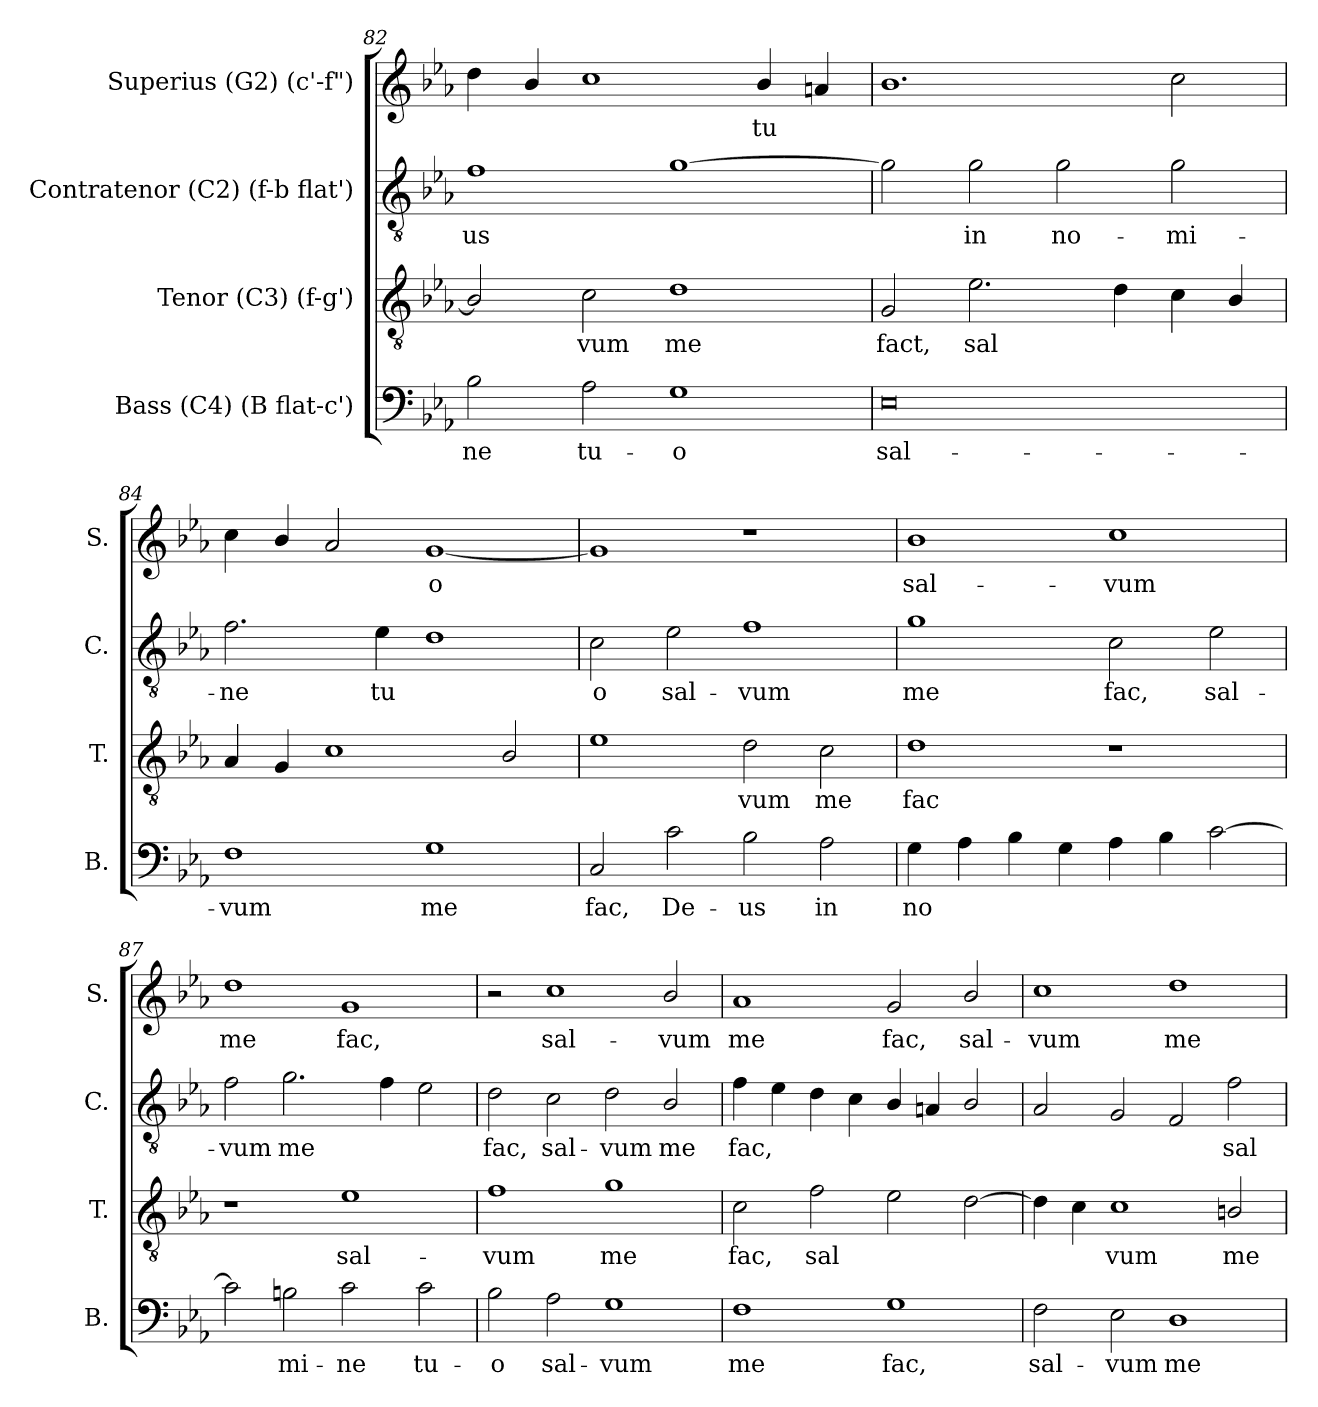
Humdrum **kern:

**kern	**text	**kern	**text	**kern	**text	**kern	**text
*part4	*part4	*part3	*part3	*part2	*part2	*part1	*part1
*staff4	*staff4	*staff3	*staff3	*staff2	*staff2	*staff1	*staff1
*I"Bass (C4)  (B flat-c')	*	*I"Tenor (C3)  (f-g')	*	*I"Contratenor (C2)  (f-b flat')	*	*I"Superius (G2)  (c'-f")	*
*I'B.	*	*I'T.	*	*I'C.	*	*I'S.	*
*clefF4	*	*clefGv2	*	*clefGv2	*	*clefG2	*
*k[b-e-a-]	*	*k[b-e-a-]	*	*k[b-e-a-]	*	*k[b-e-a-]	*
*E-:	*	*E-:	*	*E-:	*	*E-:	*
=82	=82	=82	=82	=82	=82	=82	=82
!	!LO:LY:b:cj	!	!LO:LY:b:cj	!	!LO:LY:b:cj	!	!LO:LY:b:cj
2B-\	-ne	2B-/]	--	1f	-us	4dd\	.
!	!	!	!	!	!	!	!LO:LY:b:cj
.	.	.	.	.	.	4b-/	.
!	!LO:LY:b:cj	!	!LO:LY:b:cj	!	!	!	!LO:LY:b:cj
2A-\	tu-	2c\	-vum	.	.	1cc	.
!	!LO:LY:b:cj	!	!LO:LY:b:cj	!	!LO:LY:b:cj	!	!
1G	-o	1d	me	[>1g	.	.	.
!	!	!	!	!	!	!	!LO:LY:b:cj
.	.	.	.	.	.	4b-/	tu-
!	!	!	!	!	!	!	!LO:LY:b:cj
.	.	.	.	.	.	4an/	--
=83	=83	=83	=83	=83	=83	=83	=83
!	!LO:LY:b:cj	!	!LO:LY:b:cj	!	!LO:LY:b:cj	!	!LO:LY:b:cj
0E-	sal-	2G/	fact,	2g\]	.	1.b-	--
!	!	!	!LO:LY:b:cj	!	!LO:LY:b:cj	!	!
.	.	2.e-\	sal-	2g\	in	.	.
!	!	!	!	!	!LO:LY:b:cj	!	!
.	.	.	.	2g\	no-	.	.
!	!	!	!LO:LY:b:cj	!	!	!	!
.	.	4d\	--	.	.	.	.
!	!	!	!LO:LY:b:cj	!	!LO:LY:b:cj	!	!LO:LY:b:cj
.	.	4c\	--	2g\	-mi-	2cc\	--
!	!	!	!LO:LY:b:cj	!	!	!	!
.	.	4B-/	--	.	.	.	.
!!LO:PB:g=z
=84	=84	=84	=84	=84	=84	=84	=84
!	!LO:LY:b:cj	!	!LO:LY:b:cj	!	!LO:LY:b:cj	!	!LO:LY:b:cj
1F	-vum	4A-/	--	2.f\	-ne	4cc\	--
!	!	!	!LO:LY:b:cj	!	!	!	!LO:LY:b:cj
.	.	4G/	--	.	.	4b-/	--
!	!	!	!LO:LY:b:cj	!	!	!	!LO:LY:b:cj
.	.	1c	--	.	.	2a-/	--
!	!	!	!	!	!LO:LY:b:cj	!	!
.	.	.	.	4e-\	tu-	.	.
!	!LO:LY:b:cj	!	!	!	!LO:LY:b:cj	!	!LO:LY:b:cj
1G	me	.	.	1d	--	[<1g	-o
!	!	!	!LO:LY:b:cj	!	!	!	!
.	.	2B-/	--	.	.	.	.
=85	=85	=85	=85	=85	=85	=85	=85
!	!LO:LY:b:cj	!	!LO:LY:b:cj	!	!LO:LY:b:cj	!	!LO:LY:b:cj
2C/	fac,	1e-	--	2c\	-o	1g]	.
!	!LO:LY:b:cj	!	!	!	!LO:LY:b:cj	!	!
2c\	De-	.	.	2e-\	sal-	.	.
!	!LO:LY:b:cj	!	!LO:LY:b:cj	!	!LO:LY:b:cj	!	!
2B-\	-us	2d\	-vum	1f	-vum	1r	.
!	!LO:LY:b:cj	!	!LO:LY:b:cj	!	!	!	!
2A-\	in	2c\	me	.	.	.	.
=86	=86	=86	=86	=86	=86	=86	=86
!	!LO:LY:b:cj	!	!LO:LY:b:cj	!	!LO:LY:b:cj	!	!LO:LY:b:cj
4G\	no-	1d	fac	1g	me	1b-	sal-
!	!LO:LY:b:cj	!	!	!	!	!	!
4A-\	--	.	.	.	.	.	.
!	!LO:LY:b:cj	!	!	!	!	!	!
4B-\	--	.	.	.	.	.	.
!	!LO:LY:b:cj	!	!	!	!	!	!
4G\	--	.	.	.	.	.	.
!	!LO:LY:b:cj	!	!	!	!LO:LY:b:cj	!	!LO:LY:b:cj
4A-\	--	1r	.	2c\	fac,	1cc	-vum
!	!LO:LY:b:cj	!	!	!	!	!	!
4B-\	--	.	.	.	.	.	.
!	!LO:LY:b:cj	!	!	!	!LO:LY:b:cj	!	!
[>2c\	--	.	.	2e-\	sal-	.	.
=87	=87	=87	=87	=87	=87	=87	=87
!	!LO:LY:b:cj	!	!	!	!LO:LY:b:cj	!	!LO:LY:b:cj
2c\]	--	1r	.	2f\	-vum	1dd	me
!	!LO:LY:b:cj	!	!	!	!LO:LY:b:cj	!	!
2Bn\	-mi-	.	.	2.g\	me	.	.
!	!LO:LY:b:cj	!	!LO:LY:b:cj	!	!	!	!LO:LY:b:cj
2c\	-ne	1e-	sal-	.	.	1g	fac,
!	!	!	!	!	!LO:LY:b:cj	!	!
.	.	.	.	4f\	.	.	.
!	!LO:LY:b:cj	!	!	!	!LO:LY:b:cj	!	!
2c\	tu-	.	.	2e-\	.	.	.
!!LO:LB:g=z
=88	=88	=88	=88	=88	=88	=88	=88
!	!LO:LY:b:cj	!	!LO:LY:b:cj	!	!LO:LY:b:cj	!	!
2B-\	-o	1f	-vum	2d\	fac,	2r	.
!	!LO:LY:b:cj	!	!	!	!LO:LY:b:cj	!	!LO:LY:b:cj
2A-\	sal-	.	.	2c\	sal-	1cc	sal-
!	!LO:LY:b:cj	!	!LO:LY:b:cj	!	!LO:LY:b:cj	!	!
1G	-vum	1g	me	2d\	-vum	.	.
!	!	!	!	!	!LO:LY:b:cj	!	!LO:LY:b:cj
.	.	.	.	2B-/	me	2b-/	-vum
=89	=89	=89	=89	=89	=89	=89	=89
!	!LO:LY:b:cj	!	!LO:LY:b:cj	!	!LO:LY:b:cj	!	!LO:LY:b:cj
1F	me	2c\	fac,	4f\	fac,	1a-	me
!	!	!	!	!	!LO:LY:b:cj	!	!
.	.	.	.	4e-\	.	.	.
!	!	!	!LO:LY:b:cj	!	!LO:LY:b:cj	!	!
.	.	2f\	sal-	4d\	.	.	.
!	!	!	!	!	!LO:LY:b:cj	!	!
.	.	.	.	4c\	.	.	.
!	!LO:LY:b:cj	!	!LO:LY:b:cj	!	!LO:LY:b:cj	!	!LO:LY:b:cj
1G	fac,	2e-\	--	4B-/	.	2g/	fac,
!	!	!	!	!	!LO:LY:b:cj	!	!
.	.	.	.	4An/	.	.	.
!	!	!	!LO:LY:b:cj	!	!LO:LY:b:cj	!	!LO:LY:b:cj
.	.	[>2d\	--	2B-/	.	2b-/	sal-
=90	=90	=90	=90	=90	=90	=90	=90
!	!LO:LY:b:cj	!	!LO:LY:b:cj	!	!LO:LY:b:cj	!	!LO:LY:b:cj
2F\	sal-	4d\]	--	2A-/	.	1cc	-vum
!	!	!	!LO:LY:b:cj	!	!	!	!
.	.	4c\	--	.	.	.	.
!	!LO:LY:b:cj	!	!LO:LY:b:cj	!	!LO:LY:b:cj	!	!
2E-\	-vum	1c	-vum	2G/	.	.	.
!	!LO:LY:b:cj	!	!	!	!LO:LY:b:cj	!	!LO:LY:b:cj
1D	me	.	.	2F/	.	1dd	me
!	!	!	!LO:LY:b:cj	!	!LO:LY:b:cj	!	!
.	.	2Bn/	me	2f\	sal-	.	.
=	=	=	=	=	=	=	=
*-	*-	*-	*-	*-	*-	*-	*-
